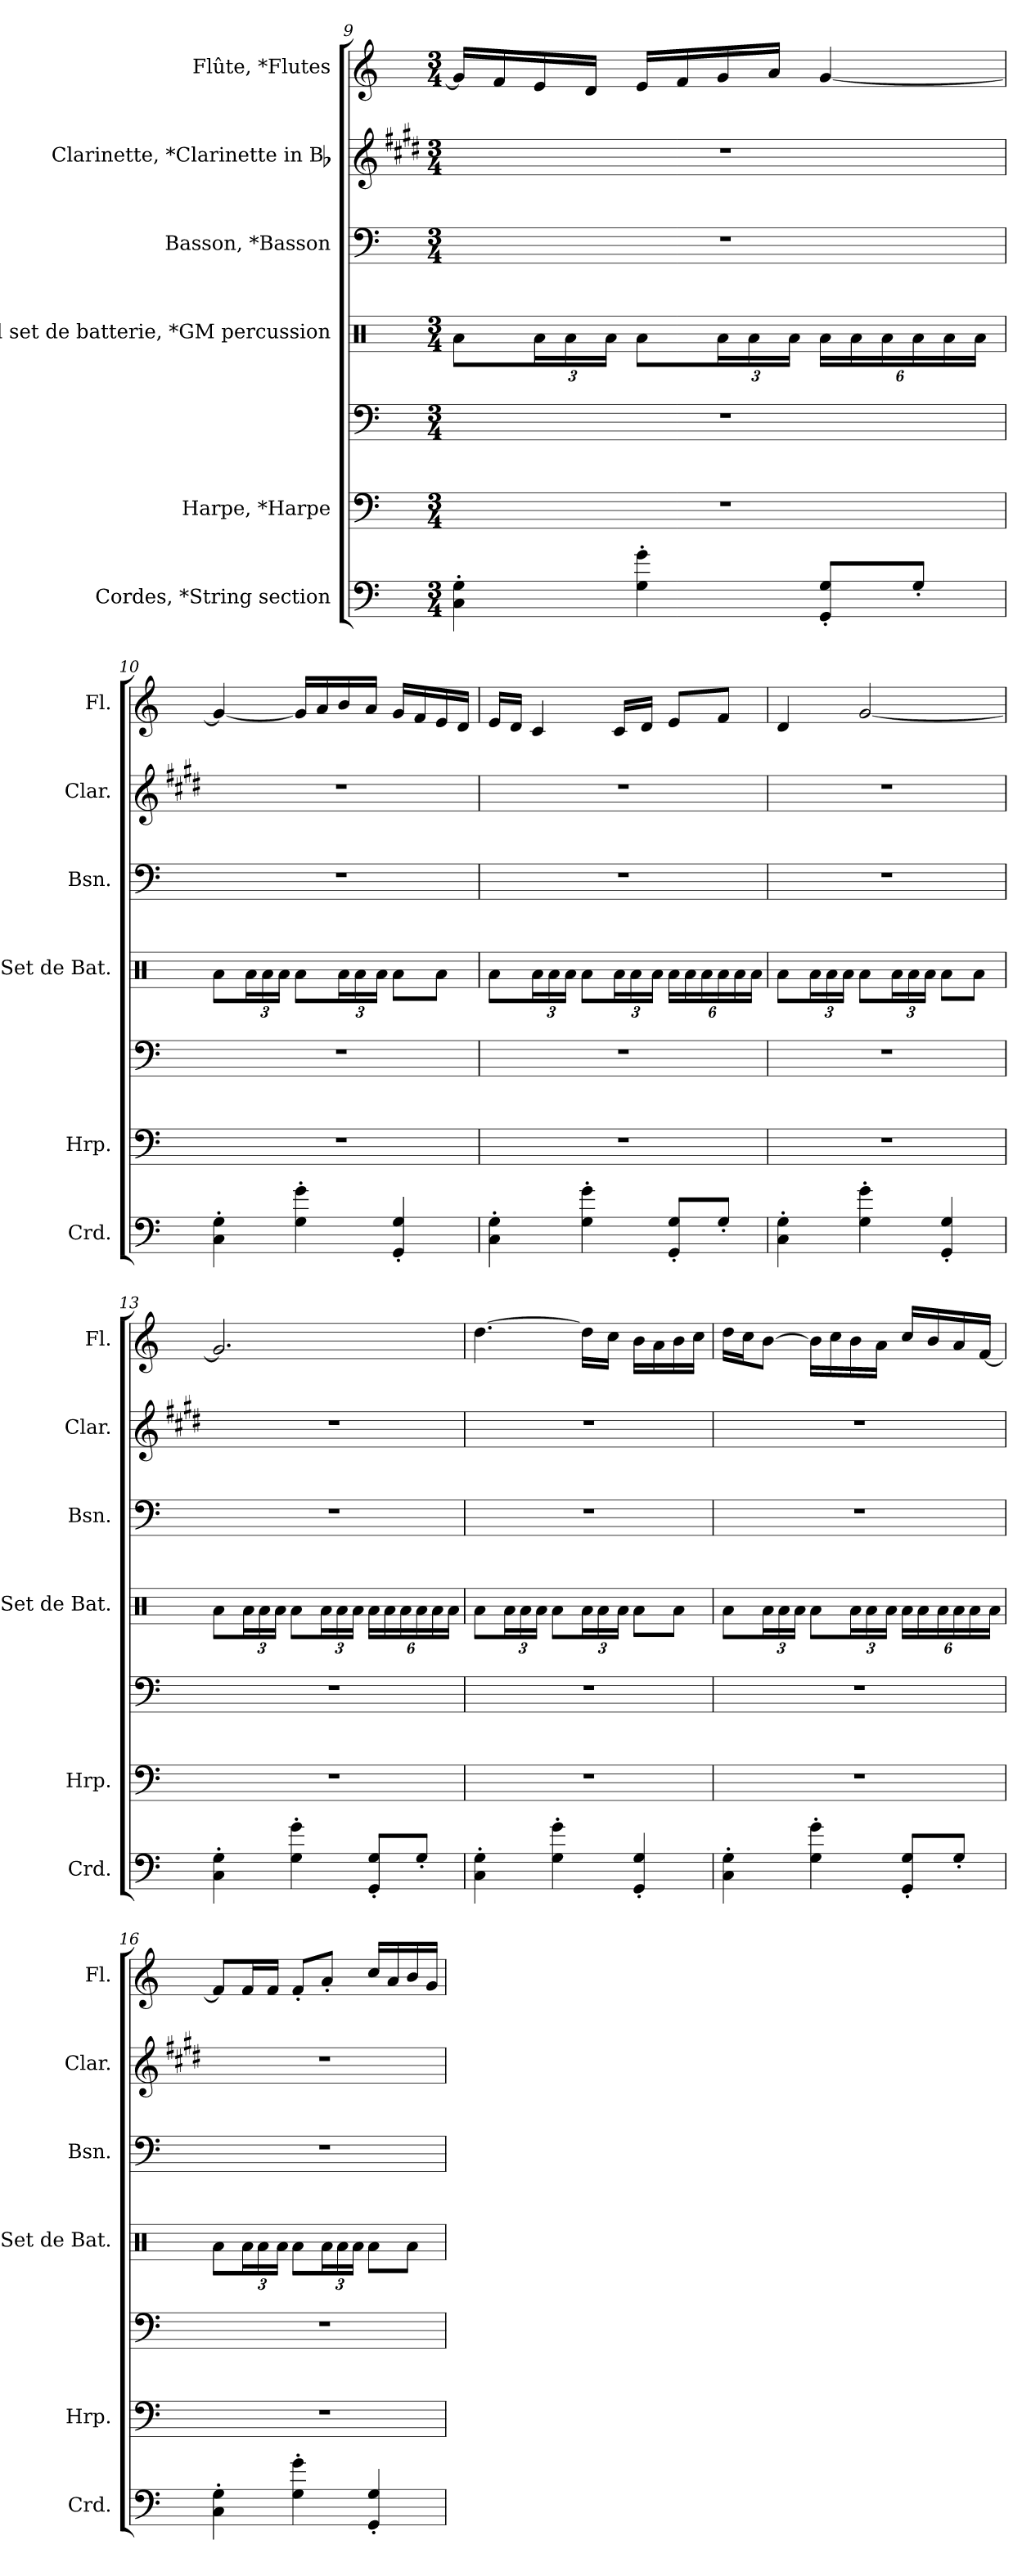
**kern	**kern	**kern	**kern	**kern	**kern	**kern
*part6	*part5	*part5	*part4	*part3	*part2	*part1
*staff7	*staff6	*staff5	*staff4	*staff3	*staff2	*staff1
*I"Cordes, *String section	*I"Harpe, *Harpe	*	*I"Grand set de batterie, *GM percussion	*I"Basson, *Basson	*I"Clarinette, *Clarinette in Bb	*I"Flûte, *Flutes
*I'Crd.	*I'Hrp.	*	*I'Set de Bat.	*I'Bsn.	*I'Clar.	*I'Fl.
*clefF4	*clefF4	*clefF4	*clefX	*clefF4	*clefG2	*clefG2
*	*	*	*	*	*ITrd1c2	*
*k[]	*k[]	*k[]	*k[]	*k[]	*k[f#c#]	*k[]
*M3/4	*M3/4	*M3/4	*M3/4	*M3/4	*M3/4	*M3/4
=9	=9	=9	=9	=9	=9	=9
4C\' 4G\'	2.r	2.r	8Ra\L	2.r	2.r	16g/LL]
.	.	.	.	.	.	16f/
*	*	*	*Xbrackettup	*	*	*
.	.	.	24Ra\L	.	.	16e/
.	.	.	24Ra\	.	.	.
.	.	.	.	.	.	16d/JJ
.	.	.	24Ra\JJ	.	.	.
4G\' 4g\'	.	.	8Ra\L	.	.	16e/LL
.	.	.	.	.	.	16f/
.	.	.	24Ra\L	.	.	16g/
.	.	.	24Ra\	.	.	.
.	.	.	.	.	.	16a/JJ
.	.	.	24Ra\JJ	.	.	.
8GG/' 8G/'L	.	.	24Ra\LL	.	.	[4g/
.	.	.	24Ra\	.	.	.
.	.	.	24Ra\	.	.	.
8G'/J	.	.	24Ra\	.	.	.
.	.	.	24Ra\	.	.	.
.	.	.	24Ra\JJ	.	.	.
=10	=10	=10	=10	=10	=10	=10
4C\' 4G\'	2.r	2.r	8Ra\L	2.r	2.r	4g/_
.	.	.	24Ra\L	.	.	.
.	.	.	24Ra\	.	.	.
.	.	.	24Ra\JJ	.	.	.
4G\' 4g\'	.	.	8Ra\L	.	.	16g/LL]
.	.	.	.	.	.	16a/
.	.	.	24Ra\L	.	.	16b/
.	.	.	24Ra\	.	.	.
.	.	.	.	.	.	16a/JJ
.	.	.	24Ra\JJ	.	.	.
4GG/' 4G/'	.	.	8Ra\L	.	.	16g/LL
.	.	.	.	.	.	16f/
.	.	.	8Ra\J	.	.	16e/
.	.	.	.	.	.	16d/JJ
=11	=11	=11	=11	=11	=11	=11
4C\' 4G\'	2.r	2.r	8Ra\L	2.r	2.r	16e/LL
.	.	.	.	.	.	16d/JJ
.	.	.	24Ra\L	.	.	4c/
.	.	.	24Ra\	.	.	.
.	.	.	24Ra\JJ	.	.	.
4G\' 4g\'	.	.	8Ra\L	.	.	.
.	.	.	24Ra\L	.	.	16c/LL
.	.	.	24Ra\	.	.	.
.	.	.	.	.	.	16d/JJ
.	.	.	24Ra\JJ	.	.	.
8GG/' 8G/'L	.	.	24Ra\LL	.	.	8e/L
.	.	.	24Ra\	.	.	.
.	.	.	24Ra\	.	.	.
8G'/J	.	.	24Ra\	.	.	8f/J
.	.	.	24Ra\	.	.	.
.	.	.	24Ra\JJ	.	.	.
=12	=12	=12	=12	=12	=12	=12
4C\' 4G\'	2.r	2.r	8Ra\L	2.r	2.r	4d/
.	.	.	24Ra\L	.	.	.
.	.	.	24Ra\	.	.	.
.	.	.	24Ra\JJ	.	.	.
4G\' 4g\'	.	.	8Ra\L	.	.	[2g/
.	.	.	24Ra\L	.	.	.
.	.	.	24Ra\	.	.	.
.	.	.	24Ra\JJ	.	.	.
4GG/' 4G/'	.	.	8Ra\L	.	.	.
.	.	.	8Ra\J	.	.	.
=13	=13	=13	=13	=13	=13	=13
4C\' 4G\'	2.r	2.r	8Ra\L	2.r	2.r	2.g/]
.	.	.	24Ra\L	.	.	.
.	.	.	24Ra\	.	.	.
.	.	.	24Ra\JJ	.	.	.
4G\' 4g\'	.	.	8Ra\L	.	.	.
.	.	.	24Ra\L	.	.	.
.	.	.	24Ra\	.	.	.
.	.	.	24Ra\JJ	.	.	.
8GG/' 8G/'L	.	.	24Ra\LL	.	.	.
.	.	.	24Ra\	.	.	.
.	.	.	24Ra\	.	.	.
8G'/J	.	.	24Ra\	.	.	.
.	.	.	24Ra\	.	.	.
.	.	.	24Ra\JJ	.	.	.
=14	=14	=14	=14	=14	=14	=14
4C\' 4G\'	2.r	2.r	8Ra\L	2.r	2.r	[4.dd\
.	.	.	24Ra\L	.	.	.
.	.	.	24Ra\	.	.	.
.	.	.	24Ra\JJ	.	.	.
4G\' 4g\'	.	.	8Ra\L	.	.	.
.	.	.	24Ra\L	.	.	16dd\LL]
.	.	.	24Ra\	.	.	.
.	.	.	.	.	.	16cc\JJ
.	.	.	24Ra\JJ	.	.	.
4GG/' 4G/'	.	.	8Ra\L	.	.	16b\LL
.	.	.	.	.	.	16a\
.	.	.	8Ra\J	.	.	16b\
.	.	.	.	.	.	16cc\JJ
=15	=15	=15	=15	=15	=15	=15
4C\' 4G\'	2.r	2.r	8Ra\L	2.r	2.r	16dd\LL
.	.	.	.	.	.	16cc\J
.	.	.	24Ra\L	.	.	[8b\J
.	.	.	24Ra\	.	.	.
.	.	.	24Ra\JJ	.	.	.
4G\' 4g\'	.	.	8Ra\L	.	.	16b\LL]
.	.	.	.	.	.	16cc\
.	.	.	24Ra\L	.	.	16b\
.	.	.	24Ra\	.	.	.
.	.	.	.	.	.	16a\JJ
.	.	.	24Ra\JJ	.	.	.
8GG/' 8G/'L	.	.	24Ra\LL	.	.	16cc/LL
.	.	.	24Ra\	.	.	.
.	.	.	.	.	.	16b/
.	.	.	24Ra\	.	.	.
8G'/J	.	.	24Ra\	.	.	16a/
.	.	.	24Ra\	.	.	.
.	.	.	.	.	.	[16f/JJ
.	.	.	24Ra\JJ	.	.	.
=16	=16	=16	=16	=16	=16	=16
4C\' 4G\'	2.r	2.r	8Ra\L	2.r	2.r	8f/L]
.	.	.	24Ra\L	.	.	16f/L
.	.	.	24Ra\	.	.	.
.	.	.	.	.	.	16f/JJ
.	.	.	24Ra\JJ	.	.	.
4G\' 4g\'	.	.	8Ra\L	.	.	8f'/L
.	.	.	24Ra\L	.	.	8a'/J
.	.	.	24Ra\	.	.	.
.	.	.	24Ra\JJ	.	.	.
4GG/' 4G/'	.	.	8Ra\L	.	.	16cc/LL
.	.	.	.	.	.	16a/
.	.	.	8Ra\J	.	.	16b/
.	.	.	.	.	.	16g/JJ
=	=	=	=	=	=	=
*-	*-	*-	*-	*-	*-	*-
